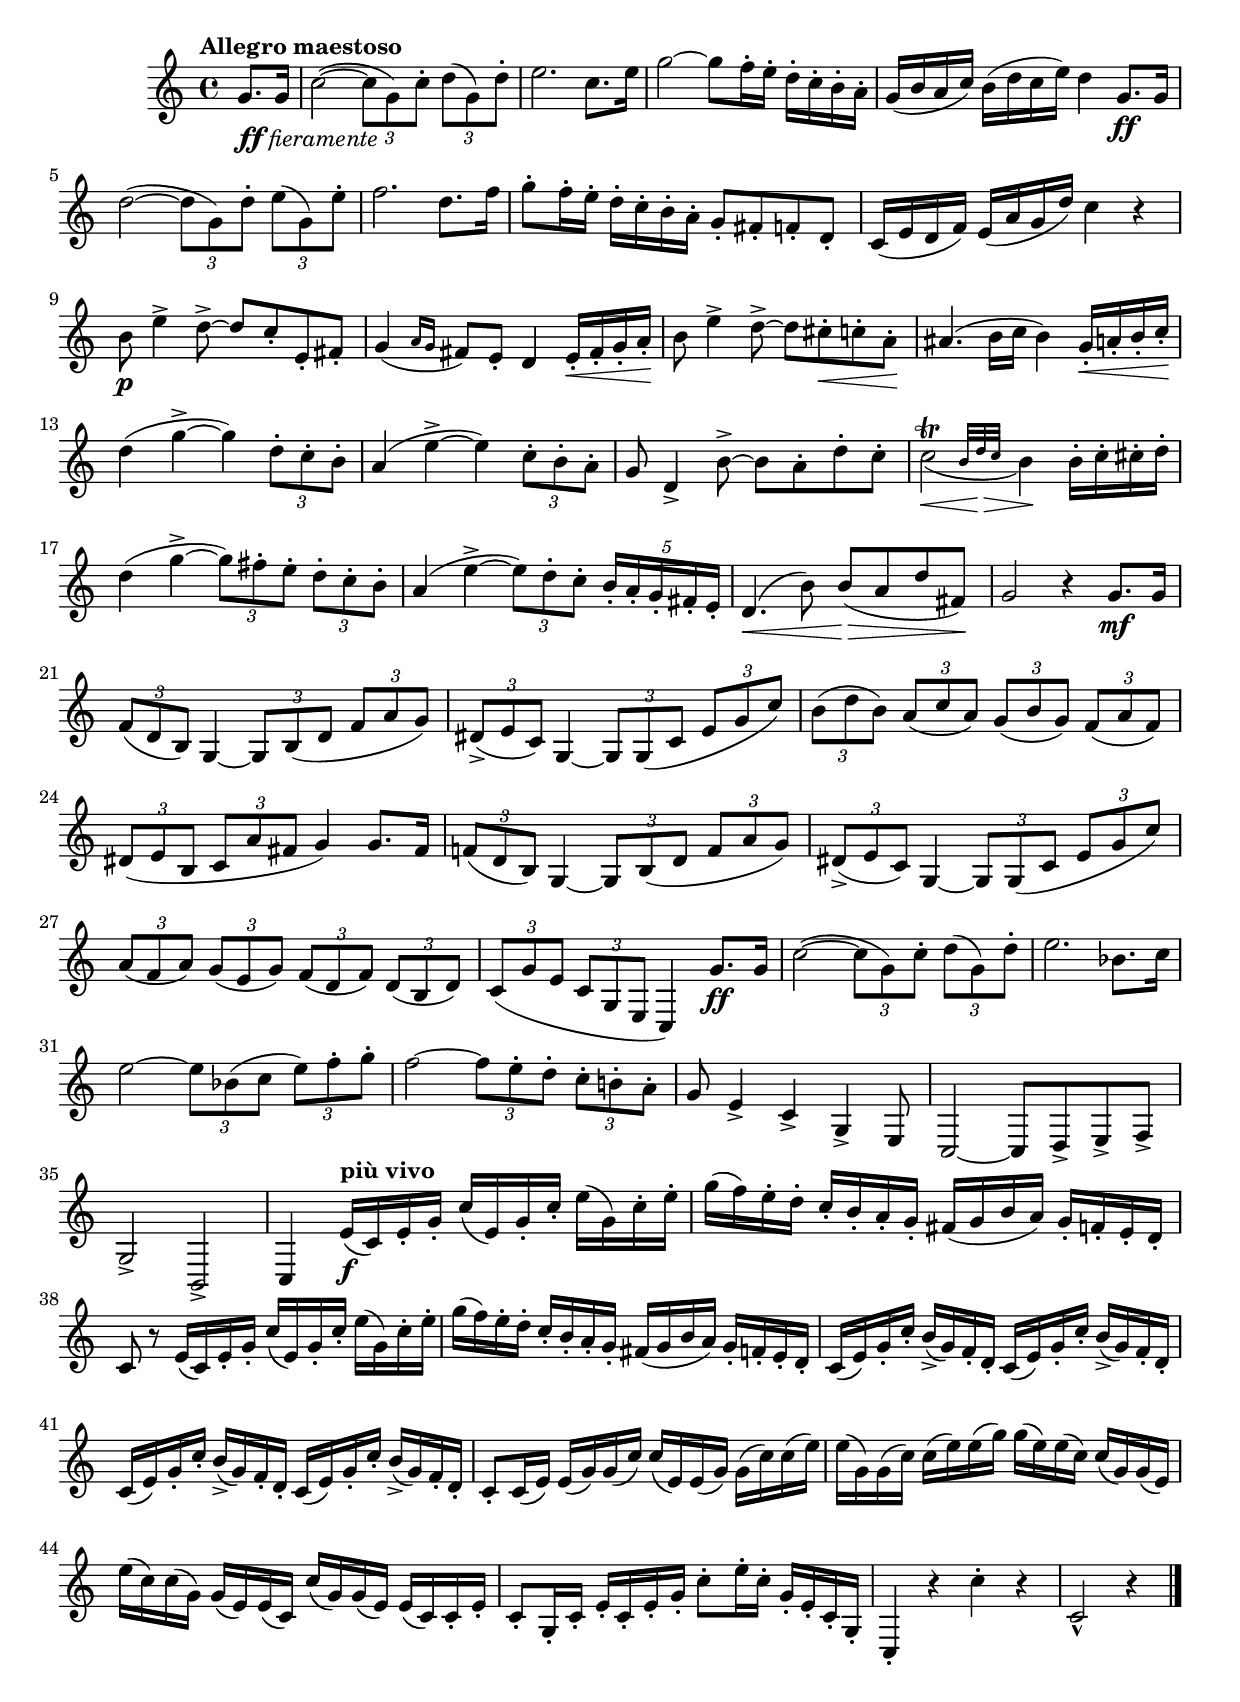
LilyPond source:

\version "2.24.0"

\include "settings.ily"

\relative {
  \language "english"

  \transposition f

  \tempo "Allegro maestoso"

  \key c \major
  \time 4/4

  \partial 4 { g'8. \tweak X-offset #(if preserve-line-breaks? -3.5 0) #(make-dynamic-script (markup #:dynamic "ff" #:normal-text (#:italic "fieramente"))) g16 } |
  c2~( \stemDown \tuplet 3/2 4 { 8 g) c-. d( g,) d'-. } \stemNeutral |
  e2. c8. e16 |
  g2~8 f16-. e-. d-. c-. b-. a-. |
  g16( b a c) b( d c e) d4 g,8. \ff g16 |
  d'2~( \tuplet 3/2 4 { 8 g,) d'-. e( g,) e'-. } |
  f2. d8. f16 |
  g8-. f16-. e-. d-. c-. b-. a-. g8-. f-sharp-. f-. d-. |
  c16( e d f) e( a g d') c4 r |

  b8 \p e4-> d8->~8 c-. e,-. f-sharp-. |
  g4( \grace { a16 g } f-sharp8) e-. d4 e16-. \< f-sharp-. g-. a-. \! |
  b8 e4-> d8->~8 c-sharp-. \< c-. a-. \! |
  a-sharp4.( b16 c b4) g16-. \< a-. b-. c-. \! |
  d4( g->~4) \tuplet 3/2 { d8-. c-. b-. } |
  a4( e'->~4) \tuplet 3/2 { c8-. b-. a-. } |
  g8 d4-> \once \stemDown b'8->~8 a-. d-. c-. |
  \afterGrace { c2\trill_( \< } { b32 d \> c } b4) \! b16-. c-. c-sharp-. d-. |
  d4( g->~ \tuplet 3/2 4 { 8) f-sharp-. e-. d-. c-. b-. } |
  a4( e'->~ \tuplet 3/2 { 8) d-. c-. } \tuplet 5/4 { b16-. a-. g-. f-sharp-. e-. } |
  d4.( \< b'8) b( \> a d f-sharp,) \! |
  g2 r4 g8. \mf g16 |

  \tuplet 3/2 { f8( d b) } g4~ \tuplet 3/2 4 { 8 b( d f a g) } |
  \tuplet 3/2 { d-sharp8->( e c) } g4~ \tuplet 3/2 4 { 8 g( c e g c) } |
  \tuplet 3/2 4 { b8( d b) a( c a) g( b g) f( a f) } |
  \tuplet 3/2 4 { d-sharp8( e b c a' f-sharp } g4) g8. f-sharp16 |
  \tuplet 3/2 { f!8( d b) } g4~ \tuplet 3/2 4 { 8 b( d f a g) } |
  \tuplet 3/2 { d-sharp8->( e c) } g4~ \tuplet 3/2 4 { 8 g( c e g c) } |
  \tuplet 3/2 4 { a8( f a) g( e g) f( d f) d( b d) } |
  \tuplet 3/2 4 { c8( g' e c g e } c4) g''8. \ff g16 |

  c2~( \stemDown \tuplet 3/2 4 { 8 g) c-. d( g,) d'-. } \stemNeutral |
  e2. b-flat8. c16 |
  e2~ \tuplet 3/2 4 { 8 b-flat( c e) f-. g-. } |
  f2~ \tuplet 3/2 4 { 8 e-. d-. c-. b!-. a-. } |
  g8 e4-> c-> g-> e8 |
  c2~8 d-> e-> f-> |
  g2-> #(if (string=? bass-clef-name "bass^8") #{ \clef \bass-clef-name #}) b,-> |

  c4 #(if (string=? bass-clef-name "bass^8") #{ \clef "treble" #}) \tempo "più vivo" e'16( \f c) e-. g-. c( e,) g-. c-. e( g,) c-. e-. |
  g16( f) e-. d-. c-. b-. a-. g-. f-sharp( g b a) g-. f-. e-. d-. |
  c8 r e16( c) e-. g-. c( e,) g-. c-. e( g,) c-. e-. |
  g16( f) e-. d-. c-. b-. a-. g-. f-sharp( g b a) g-. f-. e-. d-. |
  \repeat unfold 4 { c16( e) g-. c-. b->( g) f-. d-. } |
  c8-. c16( e) e( g) g( c) c( e,) e( g) g( c) c( e) |
  e16( g,) g( c) c( e) e( g) g( e) e( c) c( g) g( e) |
  e'( c) c( g) g( e) e( c) c'( g) g( e) e( c) c-. e-. |
  c8-. g16-. c-. e-. c-. e-. g-. c8-. e16-. c-. g-. e-. c-. g-. |
  c,4-. r c''-. r |
  \partial 2. { c,2-^ r4 } | \bar "|."
}
